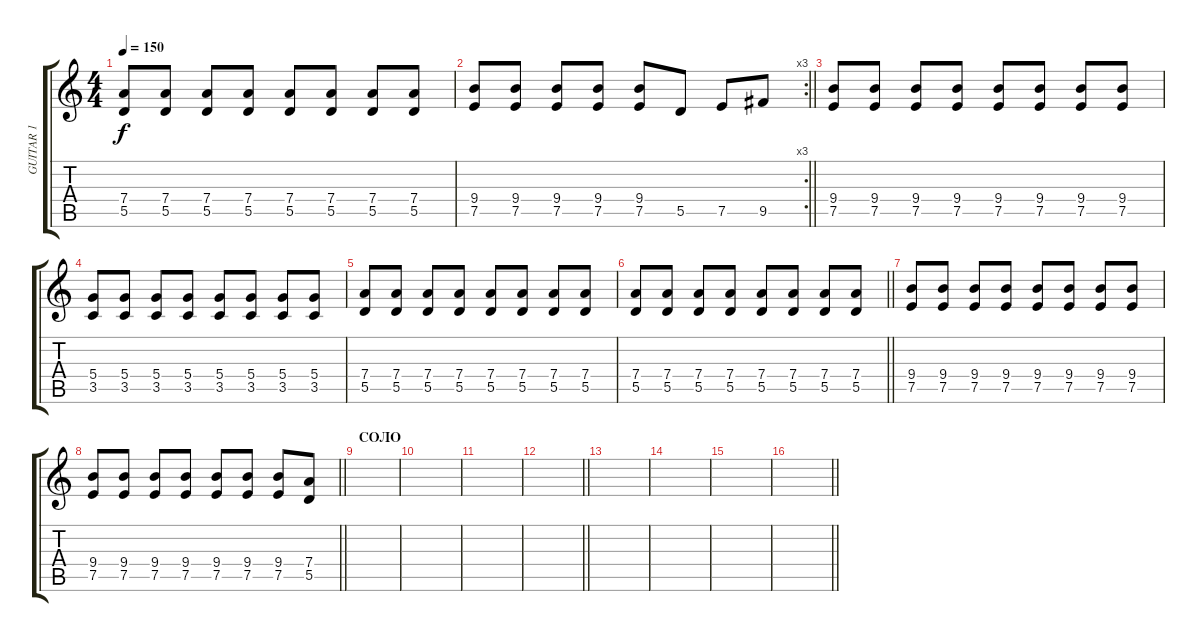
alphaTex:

\track ("GUITAR 1" "GUITAR 1") {instrument electricguitarmuted}
\staff {score tabs}
\tuning (E4 B3 G3 D3 A2 E2) {hide}
\ts (4 4)
\tempo 150
\clef g2
\ks c
(7.4 5.5).8{dy f} (7.4 5.5).8 (7.4 5.5).8 (7.4 5.5).8 (7.4 5.5).8 (7.4 5.5).8 (7.4 5.5).8 (7.4 5.5).8 |
\rc 3
\barLineRight lightlight
(9.4 7.5).8 (9.4 7.5).8 (9.4 7.5).8 (9.4 7.5).8 (9.4 7.5).8 5.5.8 7.5.8 9.5.8 |
(9.4 7.5).8{volume 12 instrument distortionguitar} (9.4 7.5).8 (9.4 7.5).8 (9.4 7.5).8 (9.4 7.5).8 (9.4 7.5).8 (9.4 7.5).8 (9.4 7.5).8 |
(5.4 3.5).8 (5.4 3.5).8 (5.4 3.5).8 (5.4 3.5).8 (5.4 3.5).8 (5.4 3.5).8 (5.4 3.5).8 (5.4 3.5).8 |
(7.4 5.5).8 (7.4 5.5).8 (7.4 5.5).8 (7.4 5.5).8 (7.4 5.5).8 (7.4 5.5).8 (7.4 5.5).8 (7.4 5.5).8 |
\barLineRight lightlight
(7.4 5.5).8 (7.4 5.5).8 (7.4 5.5).8 (7.4 5.5).8 (7.4 5.5).8 (7.4 5.5).8 (7.4 5.5).8 (7.4 5.5).8 |
(9.4 7.5).8 (9.4 7.5).8 (9.4 7.5).8 (9.4 7.5).8 (9.4 7.5).8 (9.4 7.5).8 (9.4 7.5).8 (9.4 7.5).8 |
\barLineRight lightlight
(9.4 7.5).8 (9.4 7.5).8 (9.4 7.5).8 (9.4 7.5).8 (9.4 7.5).8 (9.4 7.5).8 (9.4 7.5).8 (7.4 5.5).8 |
\section ("" "СОЛО")
|
|
|
\barLineRight lightlight
|
|
|
|
\barLineRight lightlight
